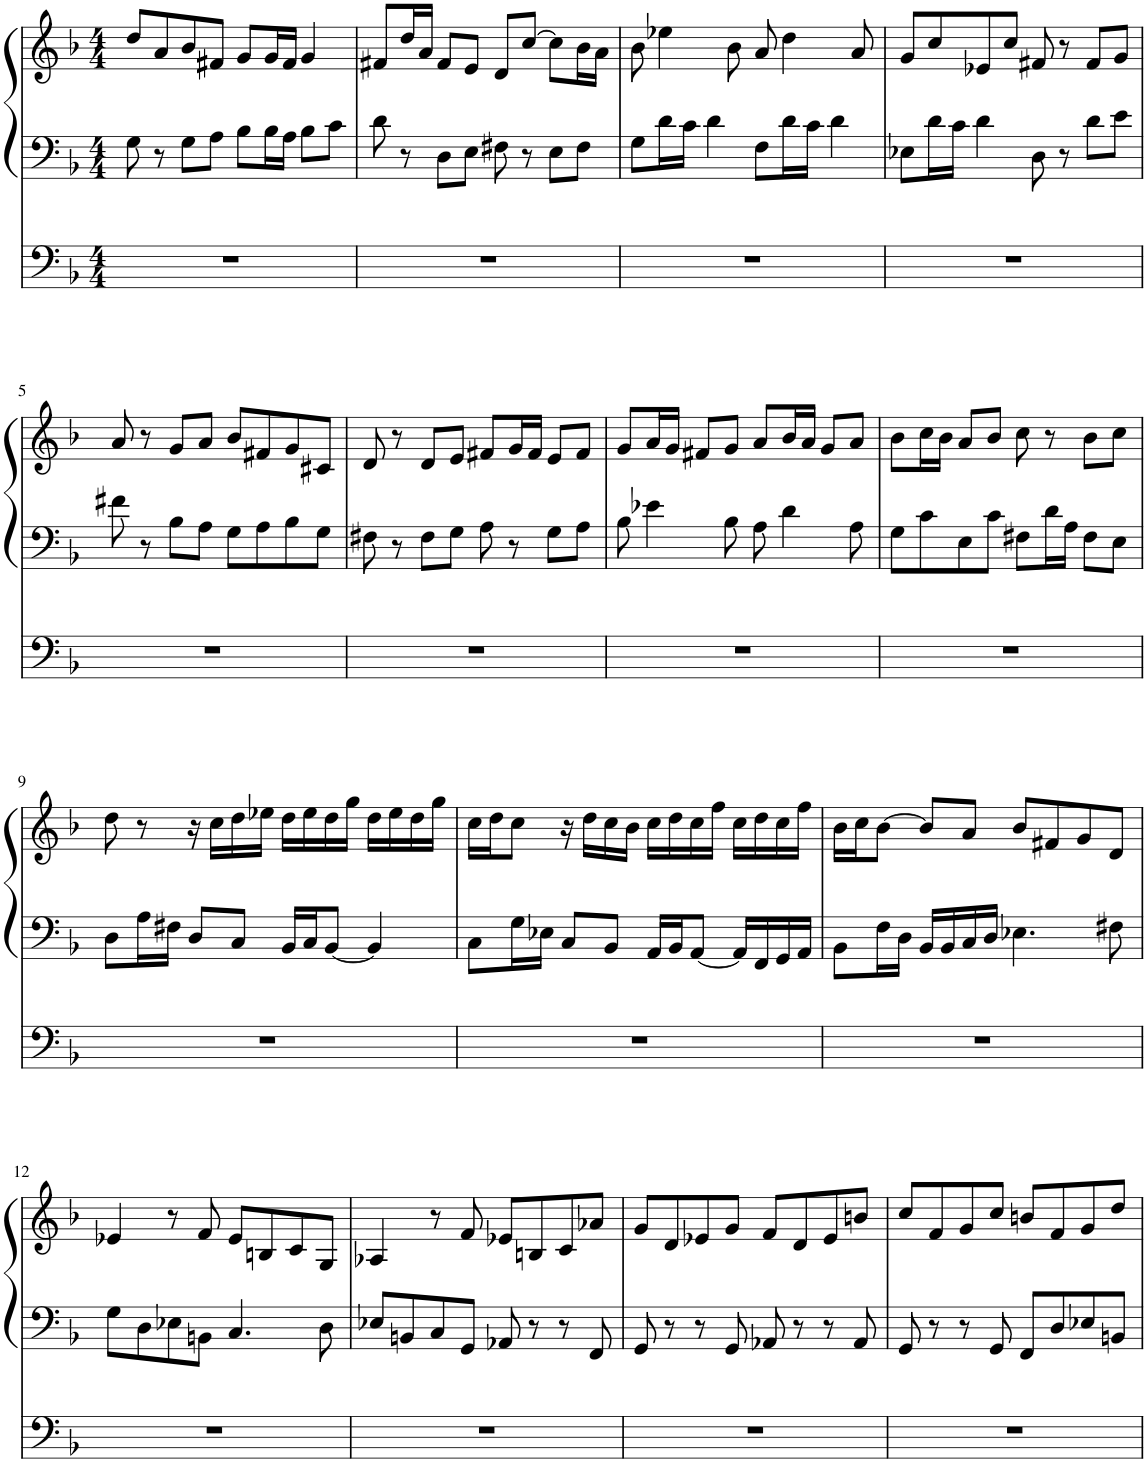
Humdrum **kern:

**kern	**kern	**kern
*part1	*part1	*part1
*staff3	*staff2	*staff1
*I"Organ	*	*
*I'Org.	*	*
*clefF4	*clefF4	*clefG2
*k[b-]	*k[b-]	*k[b-]
*M4/4	*M4/4	*M4/4
=1	=1	=1
1r	8G\	8dd/L
.	8r	8a/
.	8G\L	8b-/
.	8A\J	8f#X/J
.	8B-\L	8g/L
.	16B-\L	16g/L
.	16A\JJ	16f#/JJ
.	8B-\L	4g/
.	8c\J	.
=2	=2	=2
1r	8d\	8f#X/L
.	8r	16dd/L
.	.	16a/JJ
.	8D\L	8f#/L
.	8E\J	8e/J
.	8F#X\	8d/L
.	8r	[8cc/J
.	8E\L	8cc\L]
.	8F#\J	16b-\L
.	.	16a\JJ
=3	=3	=3
1r	8G\L	8b-\
.	16d\L	4ee-X\
.	16c\JJ	.
.	4d\	.
.	.	8b-\
.	8F\L	8a/
.	16d\L	4dd\
.	16c\JJ	.
.	4d\	.
.	.	8a/
=4	=4	=4
1r	8E-X\L	8g/L
.	16d\L	8cc/
.	16c\JJ	.
.	4d\	8e-X/
.	.	8cc/J
.	8D\	8f#X/
.	8r	8r
.	8d\L	8f#/L
.	8e\J	8g/J
!!LO:LB:g=z
=5	=5	=5
1r	8f#X\	8a/
.	8r	8r
.	8B-\L	8g/L
.	8A\J	8a/J
.	8G\L	8b-/L
.	8A\	8f#X/
.	8B-\	8g/
.	8G\J	8c#X/J
=6	=6	=6
1r	8F#X\	8d/
.	8r	8r
.	8F#\L	8d/L
.	8G\J	8e/J
.	8A\	8f#X/L
.	8r	16g/L
.	.	16f#/JJ
.	8G\L	8e/L
.	8A\J	8f#/J
=7	=7	=7
1r	8B-\	8g/L
.	4e-X\	16a/L
.	.	16g/JJ
.	.	8f#X/L
.	8B-\	8g/J
.	8A\	8a/L
.	4d\	16b-/L
.	.	16a/JJ
.	.	8g/L
.	8A\	8a/J
=8	=8	=8
1r	8G\L	8b-\L
.	8c\	16cc\L
.	.	16b-\JJ
.	8E\	8a/L
.	8c\J	8b-/J
.	8F#X\L	8cc\
.	16d\L	8r
.	16A\JJ	.
.	8F#\L	8b-\L
.	8E\J	8cc\J
!!LO:LB:g=z
=9	=9	=9
1r	8D\L	8dd\
.	16A\L	8r
.	16F#X\JJ	.
.	8D/L	16r
.	.	16cc\LL
.	8C/J	16dd\
.	.	16ee-X\JJ
.	16BB-/LL	16dd\LL
.	16C/J	16ee-\
.	[8BB-/J	16dd\
.	.	16gg\JJ
.	4BB-/]	16dd\LL
.	.	16ee-\
.	.	16dd\
.	.	16gg\JJ
=10	=10	=10
1r	8C\L	16cc\LL
.	.	16dd\J
.	16G\L	8cc\J
.	16E-X\JJ	.
.	8C/L	16r
.	.	16dd\LL
.	8BB-/J	16cc\
.	.	16b-\JJ
.	16AA/LL	16cc\LL
.	16BB-/J	16dd\
.	[8AA/J	16cc\
.	.	16ff\JJ
.	16AA/LL]	16cc\LL
.	16FF/	16dd\
.	16GG/	16cc\
.	16AA/JJ	16ff\JJ
=11	=11	=11
1r	8BB-\L	16b-\LL
.	.	16cc\J
.	16F\L	[8b-\J
.	16D\JJ	.
.	16BB-/LL	8b-/L]
.	16BB-/	.
.	16C/	8a/J
.	16D/JJ	.
.	4.E-X\	8b-/L
.	.	8f#X/
.	.	8g/
.	8F#X\	8d/J
!!LO:LB:g=z
=12	=12	=12
1r	8G\L	4e-X/
.	8D\	.
.	8E-X\	8r
.	8BBn\J	8f/
.	4.C/	8e-/L
.	.	8Bn/
.	.	8c/
.	8D\	8G/J
=13	=13	=13
1r	8E-X/L	4A-X/
.	8BBn/	.
.	8C/	8r
.	8GG/J	8f/
.	8AA-X/	8e-X/L
.	8r	8Bn/
.	8r	8c/
.	8FF/	8a-X/J
=14	=14	=14
1r	8GG/	8g/L
.	8r	8d/
.	8r	8e-X/
.	8GG/	8g/J
.	8AA-X/	8f/L
.	8r	8d/
.	8r	8e-/
.	8AA-/	8bn/J
=15	=15	=15
1r	8GG/	8cc/L
.	8r	8f/
.	8r	8g/
.	8GG/	8cc/J
.	8FF/L	8bn/L
.	8D/	8f/
.	8E-X/	8g/
.	8BBn/J	8dd/J
=	=	=
*-	*-	*-
